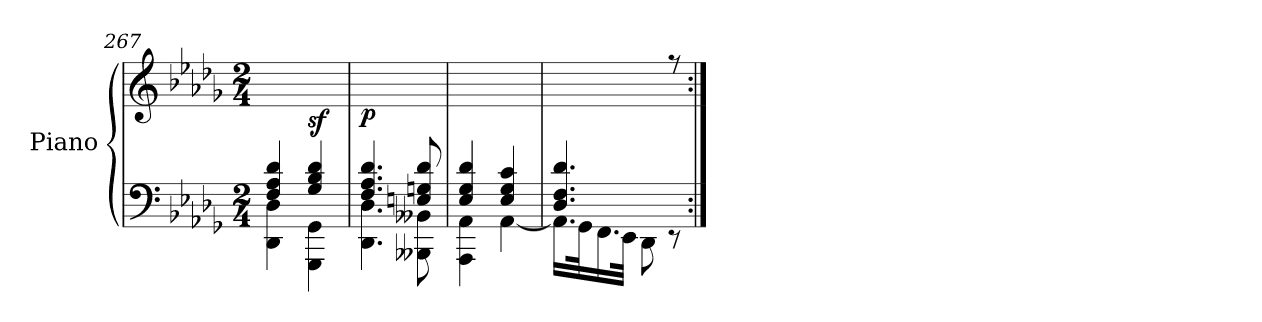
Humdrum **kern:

**kern	**kern	**dynam
*part1	*part1	*part1
*staff2	*staff1	*staff1/2
*I"Piano	*	*
*I'Pno.	*	*
*clefF4	*clefG2	*
*k[b-e-a-d-g-]	*k[b-e-a-d-g-]	*
*M2/4	*M2/4	*
=267	=267	=267
*^	*	*
4F/ 4A-/ 4d-/	4DD-\ 4D-\	4ryy	.
!	!	!	!LO:DY:b
4G-/ 4B-/ 4d-/	4GGG-\ 4GG-\	4ryy	sf
=268	=268	=268	=268
!	!	!	!LO:DY:b
4.F/ 4.A-/ 4.d-/	4.DD-\ 4.D-\	2ryy	p
8En/ 8Gn/ 8d-/	8BBB--X\ 8BB--X\	.	.
=269	=269	=269	=269
4E-/ 4G-/ 4d-/	4AAA-\ 4AA-\	2ryy	.
4E-/ 4G-/ 4c/	[4AA-\	.	.
=270	=270	=270	=270
4.D-/ 4.F/ 4.d-/	16.AA-\LL]	4.ryy	.
.	32GG-\K	.	.
.	16.FF\	.	.
.	32EE-\JJk	.	.
.	8DD-\	.	.
8ryy	8rEE	8rff	.
*v	*v	*	*
=:|!	=:|!	=:|!
*-	*-	*-
